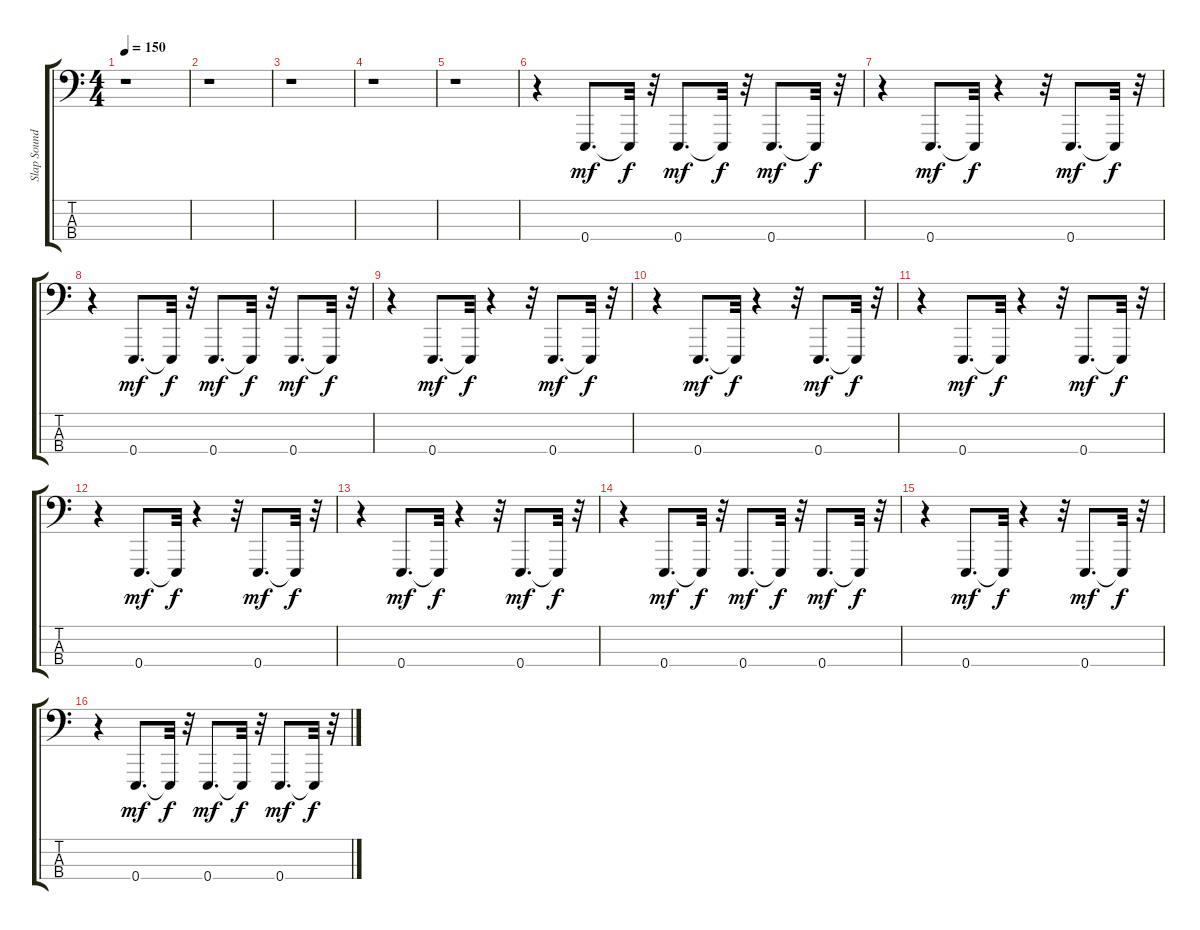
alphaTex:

\track ("Slap Sound/Snare" "Slap Sound") {instrument acousticgrandpiano}
\staff {score tabs}
\tuning (G2 D2 A1 E1) {hide}
\ts (4 4)
\tempo 150
\clef f4
\ks c
r.1{dy mf} |
r.1 |
r.1 |
r.1 |
r.1 |
r.4 0.4.8{d} 0.4{t}.32{dy f} r.32 0.4.8{d dy mf} 0.4{t}.32{dy f} r.32 0.4.8{d dy mf} 0.4{t}.32{dy f} r.32 |
r.4 0.4.8{d dy mf} 0.4{t}.32{dy f} r.4 r.32 0.4.8{d dy mf} 0.4{t}.32{dy f} r.32 |
r.4 0.4.8{d dy mf} 0.4{t}.32{dy f} r.32 0.4.8{d dy mf} 0.4{t}.32{dy f} r.32 0.4.8{d dy mf} 0.4{t}.32{dy f} r.32 |
r.4 0.4.8{d dy mf} 0.4{t}.32{dy f} r.4 r.32 0.4.8{d dy mf} 0.4{t}.32{dy f} r.32 |
r.4 0.4.8{d dy mf} 0.4{t}.32{dy f} r.4 r.32 0.4.8{d dy mf} 0.4{t}.32{dy f} r.32 |
r.4 0.4.8{d dy mf} 0.4{t}.32{dy f} r.4 r.32 0.4.8{d dy mf} 0.4{t}.32{dy f} r.32 |
r.4 0.4.8{d dy mf} 0.4{t}.32{dy f} r.4 r.32 0.4.8{d dy mf} 0.4{t}.32{dy f} r.32 |
r.4 0.4.8{d dy mf} 0.4{t}.32{dy f} r.4 r.32 0.4.8{d dy mf} 0.4{t}.32{dy f} r.32 |
r.4 0.4.8{d dy mf} 0.4{t}.32{dy f} r.32 0.4.8{d dy mf} 0.4{t}.32{dy f} r.32 0.4.8{d dy mf} 0.4{t}.32{dy f} r.32 |
r.4 0.4.8{d dy mf} 0.4{t}.32{dy f} r.4 r.32 0.4.8{d dy mf} 0.4{t}.32{dy f} r.32 |
r.4 0.4.8{d dy mf} 0.4{t}.32{dy f} r.32 0.4.8{d dy mf} 0.4{t}.32{dy f} r.32 0.4.8{d dy mf} 0.4{t}.32{dy f} r.32
